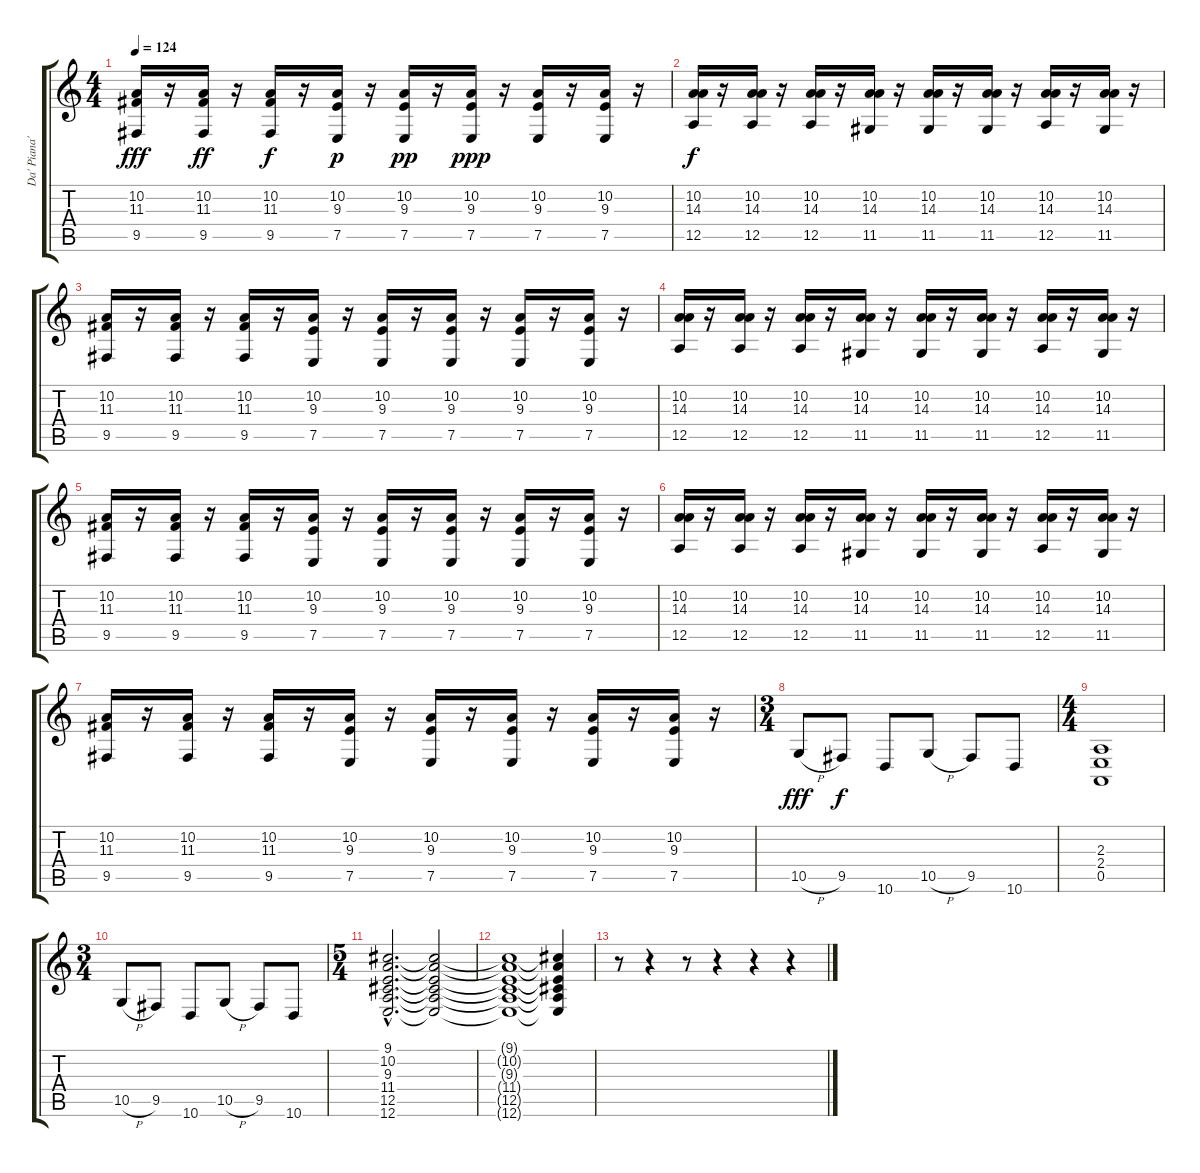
\track ("Da' Piana'" "Da' Piana'") {instrument electricpiano2}
\staff {score tabs}
\tuning (E4 B3 G3 D3 A2 E2) {hide}
\ts (4 4)
\tempo 124
\clef g2
\ks c
(10.2 11.3 9.5).16{dy fff} r.16 (10.2 11.3 9.5).16{dy ff} r.16 (10.2 11.3 9.5).16{dy f} r.16 (10.2 9.3 7.5).16{dy p} r.16 (10.2 9.3 7.5).16{dy pp} r.16 (10.2 9.3 7.5).16{dy ppp} r.16 (10.2 9.3 7.5).16 r.16 (10.2 9.3 7.5).16 r.16 |
(10.2 14.3 12.5).16{dy f instrument electricpiano2} r.16 (10.2 14.3 12.5).16 r.16 (10.2 14.3 12.5).16 r.16 (10.2 14.3 11.5).16 r.16 (10.2 14.3 11.5).16 r.16 (10.2 14.3 11.5).16 r.16 (10.2 14.3 12.5).16 r.16 (10.2 14.3 11.5).16 r.16 |
(10.2 11.3 9.5).16 r.16 (10.2 11.3 9.5).16 r.16 (10.2 11.3 9.5).16 r.16 (10.2 9.3 7.5).16 r.16 (10.2 9.3 7.5).16 r.16 (10.2 9.3 7.5).16 r.16 (10.2 9.3 7.5).16 r.16 (10.2 9.3 7.5).16 r.16 |
(10.2 14.3 12.5).16{instrument electricpiano2} r.16 (10.2 14.3 12.5).16 r.16 (10.2 14.3 12.5).16 r.16 (10.2 14.3 11.5).16 r.16 (10.2 14.3 11.5).16 r.16 (10.2 14.3 11.5).16 r.16 (10.2 14.3 12.5).16 r.16 (10.2 14.3 11.5).16 r.16 |
(10.2 11.3 9.5).16 r.16 (10.2 11.3 9.5).16 r.16 (10.2 11.3 9.5).16 r.16 (10.2 9.3 7.5).16 r.16 (10.2 9.3 7.5).16 r.16 (10.2 9.3 7.5).16 r.16 (10.2 9.3 7.5).16 r.16 (10.2 9.3 7.5).16 r.16 |
(10.2 14.3 12.5).16 r.16 (10.2 14.3 12.5).16 r.16 (10.2 14.3 12.5).16 r.16 (10.2 14.3 11.5).16 r.16 (10.2 14.3 11.5).16 r.16 (10.2 14.3 11.5).16 r.16 (10.2 14.3 12.5).16 r.16 (10.2 14.3 11.5).16 r.16 |
(10.2 11.3 9.5).16 r.16 (10.2 11.3 9.5).16 r.16 (10.2 11.3 9.5).16 r.16 (10.2 9.3 7.5).16 r.16 (10.2 9.3 7.5).16 r.16 (10.2 9.3 7.5).16 r.16 (10.2 9.3 7.5).16 r.16 (10.2 9.3 7.5).16 r.16 |
\ts (3 4)
10.5{h}.8{dy fff} 9.5.8{dy f} 10.6.8 10.5{h}.8 9.5.8 10.6.8 |
\ts (4 4)
(2.3 2.4 0.5).1 |
\ts (3 4)
10.5{h}.8 9.5.8 10.6.8 10.5{h}.8 9.5.8 10.6.8 |
\ts (5 4)
(9.1{hac} 10.2{hac} 9.3{hac} 11.4{hac} 12.5{hac} 12.6{hac}).2{d} (9.1{t} 10.2{t} 9.3{t} 11.4{t} 12.5{t} 12.6{t}).2 |
(9.1{t} 10.2{t} 9.3{t} 11.4{t} 12.5{t} 12.6{t}).1 (9.1{t} 10.2{t} 9.3{t} 11.4{t} 12.5{t} 12.6{t}).4 |
r.8 r.4 r.8 r.4 r.4 r.4
